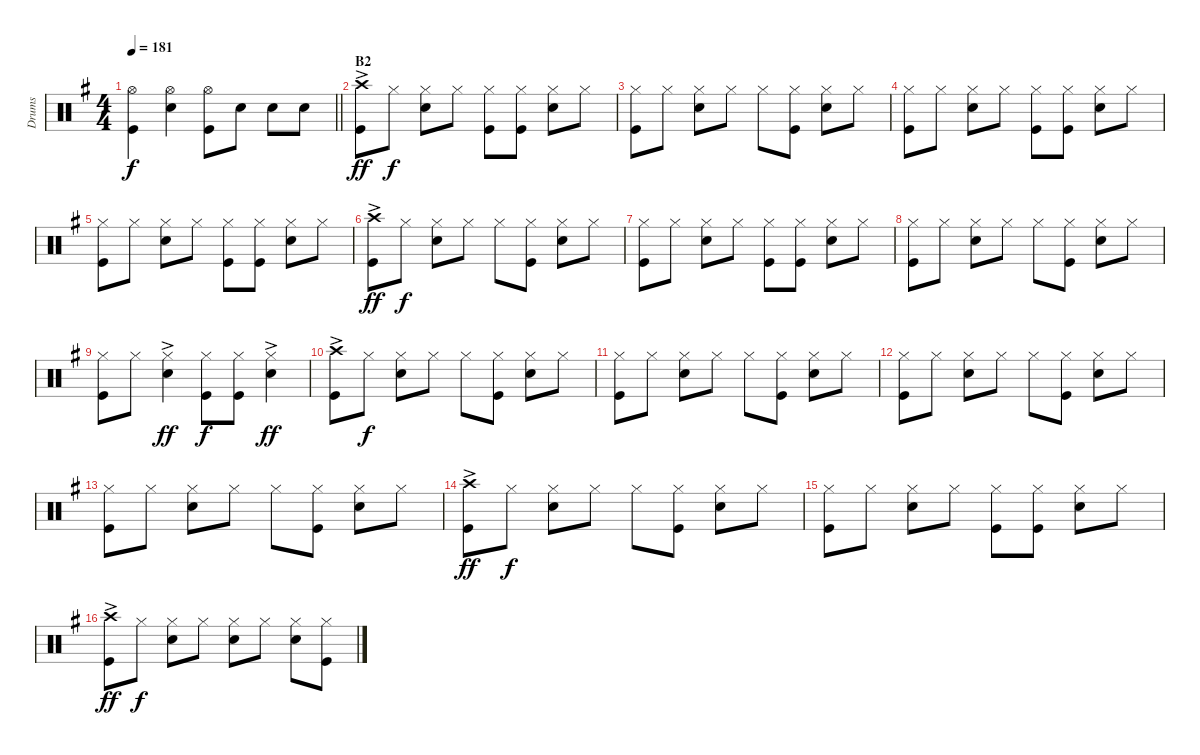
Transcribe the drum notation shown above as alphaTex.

\track ("Drums" "Drums") {instrument percussion}
\staff {score}
\articulation defaults
\ts (4 4)
\tempo 181
\clef neutral
\barLineRight lightlight
\ks g
("Kick (hit)" "Hi-Hat (open)").4{dy f} ("Hi-Hat (open)" "Snare (hit) 2").4 ("Hi-Hat (open)" "Kick (hit)").8 "Snare (hit) 2".8 "Snare (hit) 2".8 "Snare (hit) 2".8 |
\section ("" "B2")
("Crash high (hit)"{ac} "Kick (hit)").8{dy ff} "Hi-Hat (closed)".8{dy f} ("Hi-Hat (closed)" "Snare (hit) 2").8 "Hi-Hat (closed)".8 ("Hi-Hat (closed)" "Kick (hit)").8 ("Hi-Hat (closed)" "Kick (hit)").8 ("Hi-Hat (closed)" "Snare (hit) 2").8 "Hi-Hat (closed)".8 |
("Hi-Hat (closed)" "Kick (hit)").8 "Hi-Hat (closed)".8 ("Hi-Hat (closed)" "Snare (hit) 2").8 "Hi-Hat (closed)".8 "Hi-Hat (closed)".8 ("Hi-Hat (closed)" "Kick (hit)").8 ("Hi-Hat (closed)" "Snare (hit) 2").8 "Hi-Hat (closed)".8 |
("Hi-Hat (closed)" "Kick (hit)").8 "Hi-Hat (closed)".8 ("Hi-Hat (closed)" "Snare (hit) 2").8 "Hi-Hat (closed)".8 ("Hi-Hat (closed)" "Kick (hit)").8 ("Kick (hit)" "Hi-Hat (closed)").8 ("Snare (hit) 2" "Hi-Hat (closed)").8 "Hi-Hat (closed)".8 |
("Kick (hit)" "Hi-Hat (closed)").8 "Hi-Hat (closed)".8 ("Snare (hit) 2" "Hi-Hat (closed)").8 "Hi-Hat (closed)".8 ("Hi-Hat (closed)" "Kick (hit)").8 ("Kick (hit)" "Hi-Hat (closed)").8 ("Hi-Hat (closed)" "Snare (hit) 2").8 "Hi-Hat (closed)".8 |
("Crash high (hit)"{ac} "Kick (hit)").8{dy ff} "Hi-Hat (closed)".8{dy f} ("Hi-Hat (closed)" "Snare (hit) 2").8 "Hi-Hat (closed)".8 "Hi-Hat (closed)".8 ("Hi-Hat (closed)" "Kick (hit)").8 ("Hi-Hat (closed)" "Snare (hit) 2").8 "Hi-Hat (closed)".8 |
("Hi-Hat (closed)" "Kick (hit)").8 "Hi-Hat (closed)".8 ("Hi-Hat (closed)" "Snare (hit) 2").8 "Hi-Hat (closed)".8 ("Hi-Hat (closed)" "Kick (hit)").8 ("Kick (hit)" "Hi-Hat (closed)").8 ("Hi-Hat (closed)" "Snare (hit) 2").8 "Hi-Hat (closed)".8 |
("Hi-Hat (closed)" "Kick (hit)").8 "Hi-Hat (closed)".8 ("Hi-Hat (closed)" "Snare (hit) 2").8 "Hi-Hat (closed)".8 "Hi-Hat (closed)".8 ("Hi-Hat (closed)" "Kick (hit)").8 ("Snare (hit) 2" "Hi-Hat (closed)").8 "Hi-Hat (closed)".8 |
("Hi-Hat (closed)" "Kick (hit)").8 "Hi-Hat (closed)".8 ("Hi-Hat (closed)"{ac} "Snare (hit) 2").4{dy ff} ("Hi-Hat (closed)" "Kick (hit)").8{dy f} ("Kick (hit)" "Hi-Hat (closed)").8 ("Snare (hit) 2" "Hi-Hat (closed)"{ac}).4{dy ff} |
("Crash high (hit)"{ac} "Kick (hit)").8 "Hi-Hat (closed)".8{dy f} ("Snare (hit) 2" "Hi-Hat (closed)").8 "Hi-Hat (closed)".8 "Hi-Hat (closed)".8 ("Hi-Hat (closed)" "Kick (hit)").8 ("Snare (hit) 2" "Hi-Hat (closed)").8 "Hi-Hat (closed)".8 |
("Hi-Hat (closed)" "Kick (hit)").8 "Hi-Hat (closed)".8 ("Snare (hit) 2" "Hi-Hat (closed)").8 "Hi-Hat (closed)".8 "Hi-Hat (closed)".8 ("Hi-Hat (closed)" "Kick (hit)").8 ("Snare (hit) 2" "Hi-Hat (closed)").8 "Hi-Hat (closed)".8 |
("Hi-Hat (closed)" "Kick (hit)").8 "Hi-Hat (closed)".8 ("Snare (hit) 2" "Hi-Hat (closed)").8 "Hi-Hat (closed)".8 "Hi-Hat (closed)".8 ("Hi-Hat (closed)" "Kick (hit)").8 ("Snare (hit) 2" "Hi-Hat (closed)").8 "Hi-Hat (closed)".8 |
("Hi-Hat (closed)" "Kick (hit)").8 "Hi-Hat (closed)".8 ("Snare (hit) 2" "Hi-Hat (closed)").8 "Hi-Hat (closed)".8 "Hi-Hat (closed)".8 ("Hi-Hat (closed)" "Kick (hit)").8 ("Snare (hit) 2" "Hi-Hat (closed)").8 "Hi-Hat (closed)".8 |
("Crash high (hit)"{ac} "Kick (hit)").8{dy ff} "Hi-Hat (closed)".8{dy f} ("Snare (hit) 2" "Hi-Hat (closed)").8 "Hi-Hat (closed)".8 "Hi-Hat (closed)".8 ("Hi-Hat (closed)" "Kick (hit)").8 ("Snare (hit) 2" "Hi-Hat (closed)").8 "Hi-Hat (closed)".8 |
("Hi-Hat (closed)" "Kick (hit)").8 "Hi-Hat (closed)".8 ("Hi-Hat (closed)" "Snare (hit) 2").8 "Hi-Hat (closed)".8 ("Hi-Hat (closed)" "Kick (hit)").8 ("Hi-Hat (closed)" "Kick (hit)").8 ("Snare (hit) 2" "Hi-Hat (closed)").8 "Hi-Hat (closed)".8 |
("Crash high (hit)"{ac} "Kick (hit)").8{dy ff} "Hi-Hat (closed)".8{dy f} ("Hi-Hat (closed)" "Snare (hit) 2").8 "Hi-Hat (closed)".8 ("Hi-Hat (closed)" "Snare (hit) 2").8 "Hi-Hat (closed)".8 ("Hi-Hat (closed)" "Snare (hit) 2").8 ("Hi-Hat (closed)" "Kick (hit)").8
